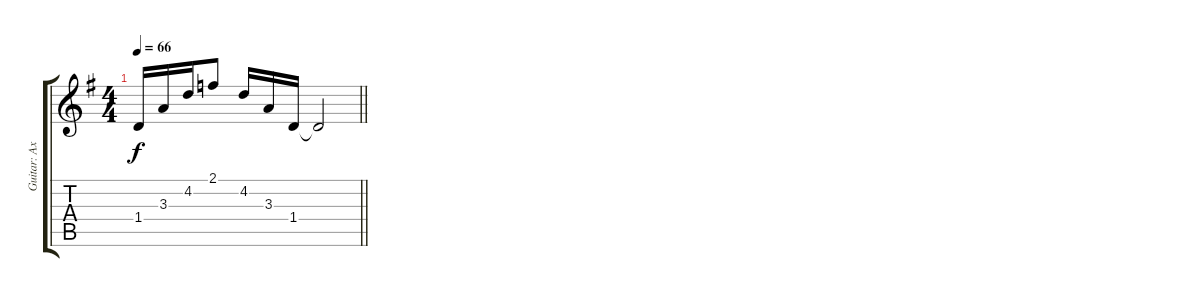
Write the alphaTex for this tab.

\track ("Guitar: Axel" "Guitar: Ax") {instrument electricguitarclean}
\staff {score tabs}
\tuning (Eb4 Bb3 Gb3 Db3 Ab2 Eb2) {hide}
\ts (4 4)
\tempo 66
\clef g2
\barLineRight lightlight
\ks g
1.4.16{dy f} 3.3.16 4.2.16 2.1.8 4.2.16 3.3.16 1.4.16 1.4{t}.2
